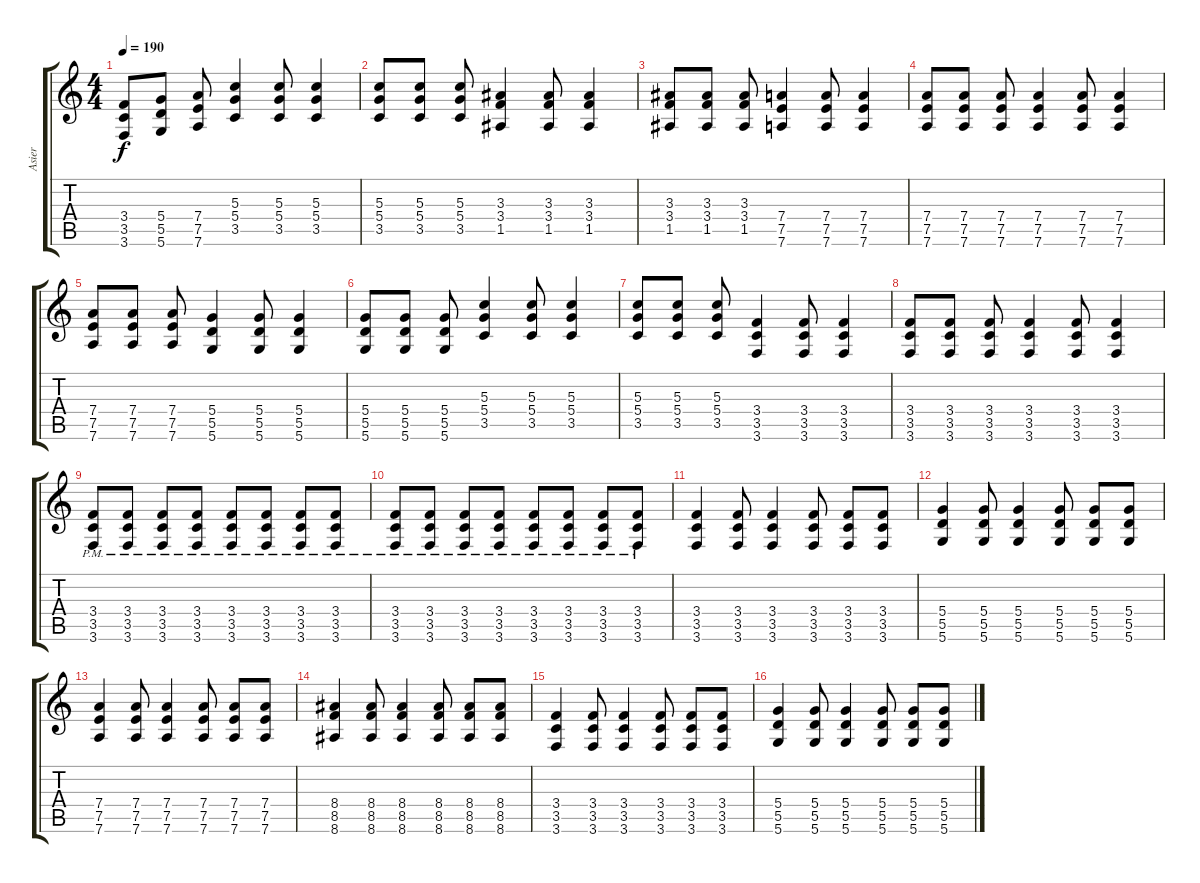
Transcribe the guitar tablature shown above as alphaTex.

\track ("Asier" "Asier") {instrument distortionguitar}
\staff {score tabs}
\tuning (E4 B3 G3 D3 A2 D2) {hide}
\ts (4 4)
\tempo 190
\clef g2
\ks c
(3.4 3.5 3.6).8{dy f} (5.4 5.5 5.6).8 (7.4 7.5 7.6).8 (5.3 5.4 3.5).4 (5.3 5.4 3.5).8 (5.3 5.4 3.5).4 |
(5.3 5.4 3.5).8 (5.3 5.4 3.5).8 (5.3 5.4 3.5).8 (3.3 3.4 1.5).4 (3.3 3.4 1.5).8 (3.3 3.4 1.5).4 |
(3.3 3.4 1.5).8 (3.3 3.4 1.5).8 (3.3 3.4 1.5).8 (7.4 7.5 7.6).4 (7.4 7.5 7.6).8 (7.4 7.5 7.6).4 |
(7.4 7.5 7.6).8 (7.4 7.5 7.6).8 (7.4 7.5 7.6).8 (7.4 7.5 7.6).4 (7.4 7.5 7.6).8 (7.4 7.5 7.6).4 |
(7.4 7.5 7.6).8 (7.4 7.5 7.6).8 (7.4 7.5 7.6).8 (5.4 5.5 5.6).4 (5.4 5.5 5.6).8 (5.4 5.5 5.6).4 |
(5.4 5.5 5.6).8 (5.4 5.5 5.6).8 (5.4 5.5 5.6).8 (5.3 5.4 3.5).4 (5.3 5.4 3.5).8 (5.3 5.4 3.5).4 |
(5.3 5.4 3.5).8 (5.3 5.4 3.5).8 (5.3 5.4 3.5).8 (3.4 3.5 3.6).4 (3.4 3.5 3.6).8 (3.4 3.5 3.6).4 |
(3.4 3.5 3.6).8 (3.4 3.5 3.6).8 (3.4 3.5 3.6).8 (3.4 3.5 3.6).4 (3.4 3.5 3.6).8 (3.4 3.5 3.6).4 |
(3.4{pm} 3.5{pm} 3.6{pm}).8 (3.4{pm} 3.5{pm} 3.6{pm}).8 (3.4{pm} 3.5{pm} 3.6{pm}).8 (3.4{pm} 3.5{pm} 3.6{pm}).8 (3.4{pm} 3.5{pm} 3.6{pm}).8 (3.4{pm} 3.5{pm} 3.6{pm}).8 (3.4{pm} 3.5{pm} 3.6{pm}).8 (3.4{pm} 3.5{pm} 3.6{pm}).8 |
(3.4{pm} 3.5{pm} 3.6{pm}).8 (3.4{pm} 3.5{pm} 3.6{pm}).8 (3.4{pm} 3.5{pm} 3.6{pm}).8 (3.4{pm} 3.5{pm} 3.6{pm}).8 (3.4{pm} 3.5{pm} 3.6{pm}).8 (3.4{pm} 3.5{pm} 3.6{pm}).8 (3.4{pm} 3.5{pm} 3.6{pm}).8 (3.4{pm} 3.5{pm} 3.6{pm}).8 |
(3.4 3.5 3.6).4 (3.4 3.5 3.6).8 (3.4 3.5 3.6).4 (3.4 3.5 3.6).8 (3.4 3.5 3.6).8 (3.4 3.5 3.6).8 |
(5.4 5.5 5.6).4 (5.4 5.5 5.6).8 (5.4 5.5 5.6).4 (5.4 5.5 5.6).8 (5.4 5.5 5.6).8 (5.4 5.5 5.6).8 |
(7.4 7.5 7.6).4 (7.4 7.5 7.6).8 (7.4 7.5 7.6).4 (7.4 7.5 7.6).8 (7.4 7.5 7.6).8 (7.4 7.5 7.6).8 |
(8.4 8.5 8.6).4 (8.4 8.5 8.6).8 (8.4 8.5 8.6).4 (8.4 8.5 8.6).8 (8.4 8.5 8.6).8 (8.4 8.5 8.6).8 |
(3.4 3.5 3.6).4 (3.4 3.5 3.6).8 (3.4 3.5 3.6).4 (3.4 3.5 3.6).8 (3.4 3.5 3.6).8 (3.4 3.5 3.6).8 |
(5.4 5.5 5.6).4 (5.4 5.5 5.6).8 (5.4 5.5 5.6).4 (5.4 5.5 5.6).8 (5.4 5.5 5.6).8 (5.4 5.5 5.6).8
